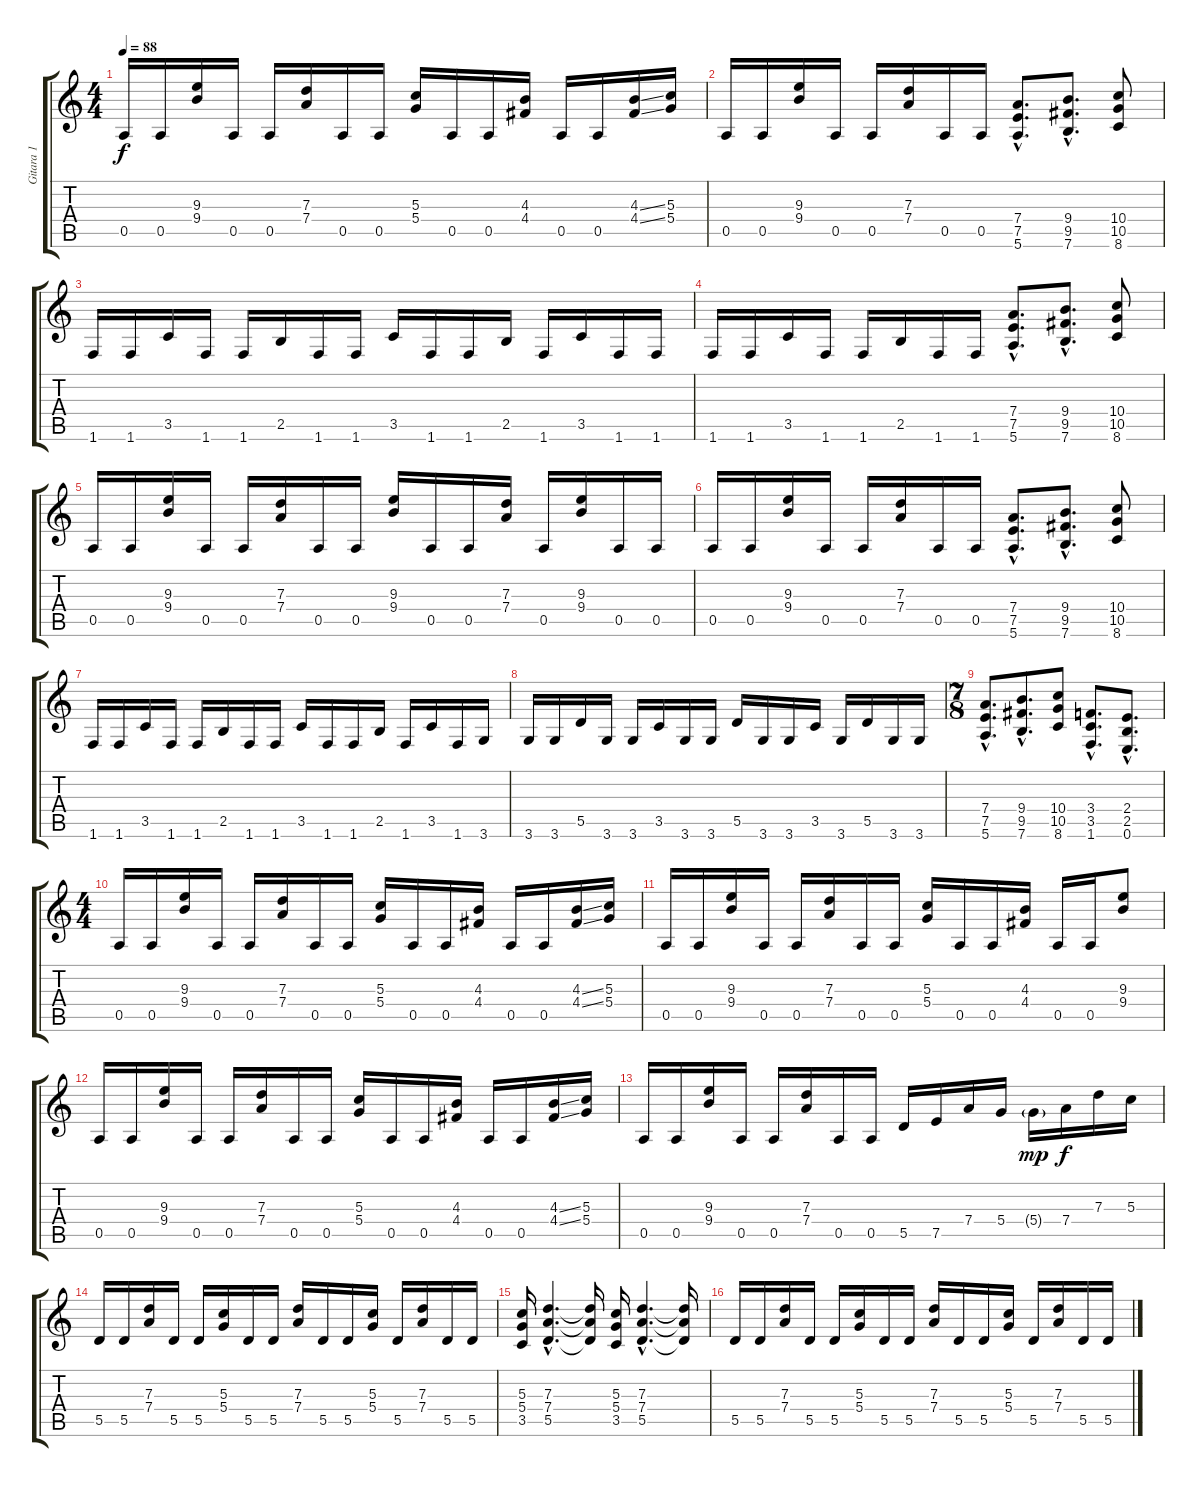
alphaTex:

\track ("Gitara 1" "Gitara 1") {instrument overdrivenguitar}
\staff {score tabs}
\tuning (E4 B3 G3 D3 A2 E2) {hide}
\ts (4 4)
\tempo 88
\clef g2
\ks c
0.5.16{dy f} 0.5.16 (9.3 9.4).16 0.5.16 0.5.16 (7.3 7.4).16 0.5.16 0.5.16 (5.3 5.4).16 0.5.16 0.5.16 (4.3 4.4).16 0.5.16 0.5.16 (4.3{ss} 4.4{ss}).16 (5.3 5.4).16 |
0.5.16 0.5.16 (9.3 9.4).16 0.5.16 0.5.16 (7.3 7.4).16 0.5.16 0.5.16 (7.4{hac} 7.5{hac} 5.6{hac}).8{d} (9.4{hac} 9.5{hac} 7.6{hac}).8{d} (10.4 10.5 8.6).8 |
1.6.16 1.6.16 3.5.16 1.6.16 1.6.16 2.5.16 1.6.16 1.6.16 3.5.16 1.6.16 1.6.16 2.5.16 1.6.16 3.5.16 1.6.16 1.6.16 |
1.6.16 1.6.16 3.5.16 1.6.16 1.6.16 2.5.16 1.6.16 1.6.16 (7.4{hac} 7.5{hac} 5.6{hac}).8{d} (9.4{hac} 9.5{hac} 7.6{hac}).8{d} (10.4 10.5 8.6).8 |
0.5.16 0.5.16 (9.3 9.4).16 0.5.16 0.5.16 (7.3 7.4).16 0.5.16 0.5.16 (9.3 9.4).16 0.5.16 0.5.16 (7.3 7.4).16 0.5.16 (9.3 9.4).16 0.5.16 0.5.16 |
0.5.16 0.5.16 (9.3 9.4).16 0.5.16 0.5.16 (7.3 7.4).16 0.5.16 0.5.16 (7.4{hac} 7.5{hac} 5.6{hac}).8{d} (9.4{hac} 9.5{hac} 7.6{hac}).8{d} (10.4 10.5 8.6).8 |
1.6.16 1.6.16 3.5.16 1.6.16 1.6.16 2.5.16 1.6.16 1.6.16 3.5.16 1.6.16 1.6.16 2.5.16 1.6.16 3.5.16 1.6.16 3.6.16 |
3.6.16 3.6.16 5.5.16 3.6.16 3.6.16 3.5.16 3.6.16 3.6.16 5.5.16 3.6.16 3.6.16 3.5.16 3.6.16 5.5.16 3.6.16 3.6.16 |
\ts (7 8)
(7.4{hac} 7.5{hac} 5.6{hac}).8{d} (9.4{hac} 9.5{hac} 7.6{hac}).8{d} (10.4 10.5 8.6).8 (3.4{hac} 3.5{hac} 1.6{hac}).8{d} (2.4{hac} 2.5{hac} 0.6{hac}).8{d} |
\ts (4 4)
0.5.16 0.5.16 (9.3 9.4).16 0.5.16 0.5.16 (7.3 7.4).16 0.5.16 0.5.16 (5.3 5.4).16 0.5.16 0.5.16 (4.3 4.4).16 0.5.16 0.5.16 (4.3{ss} 4.4{ss}).16 (5.3 5.4).16 |
0.5.16 0.5.16 (9.3 9.4).16 0.5.16 0.5.16 (7.3 7.4).16 0.5.16 0.5.16 (5.3 5.4).16 0.5.16 0.5.16 (4.3 4.4).16 0.5.16 0.5.16 (9.3 9.4).8 |
0.5.16 0.5.16 (9.3 9.4).16 0.5.16 0.5.16 (7.3 7.4).16 0.5.16 0.5.16 (5.3 5.4).16 0.5.16 0.5.16 (4.3 4.4).16 0.5.16 0.5.16 (4.3{ss} 4.4{ss}).16 (5.3 5.4).16 |
0.5.16 0.5.16 (9.3 9.4).16 0.5.16 0.5.16 (7.3 7.4).16 0.5.16 0.5.16 5.5.16 7.5.16 7.4.16 5.4.16 5.4{g}.16{dy mp} 7.4.16{dy f} 7.3.16 5.3.16 |
5.5.16 5.5.16 (7.3 7.4).16 5.5.16 5.5.16 (5.3 5.4).16 5.5.16 5.5.16 (7.3 7.4).16 5.5.16 5.5.16 (5.3 5.4).16 5.5.16 (7.3 7.4).16 5.5.16 5.5.16 |
(5.3 5.4 3.5).16 (7.3{hac} 7.4{hac} 5.5{hac}).4{d} (7.3{t} 7.4{t} 5.5{t}).16 (5.3 5.4 3.5).16 (7.3{hac} 7.4{hac} 5.5{hac}).4{d} (7.3{t} 7.4{t} 5.5{t}).16 |
5.5.16 5.5.16 (7.3 7.4).16 5.5.16 5.5.16 (5.3 5.4).16 5.5.16 5.5.16 (7.3 7.4).16 5.5.16 5.5.16 (5.3 5.4).16 5.5.16 (7.3 7.4).16 5.5.16 5.5.16
